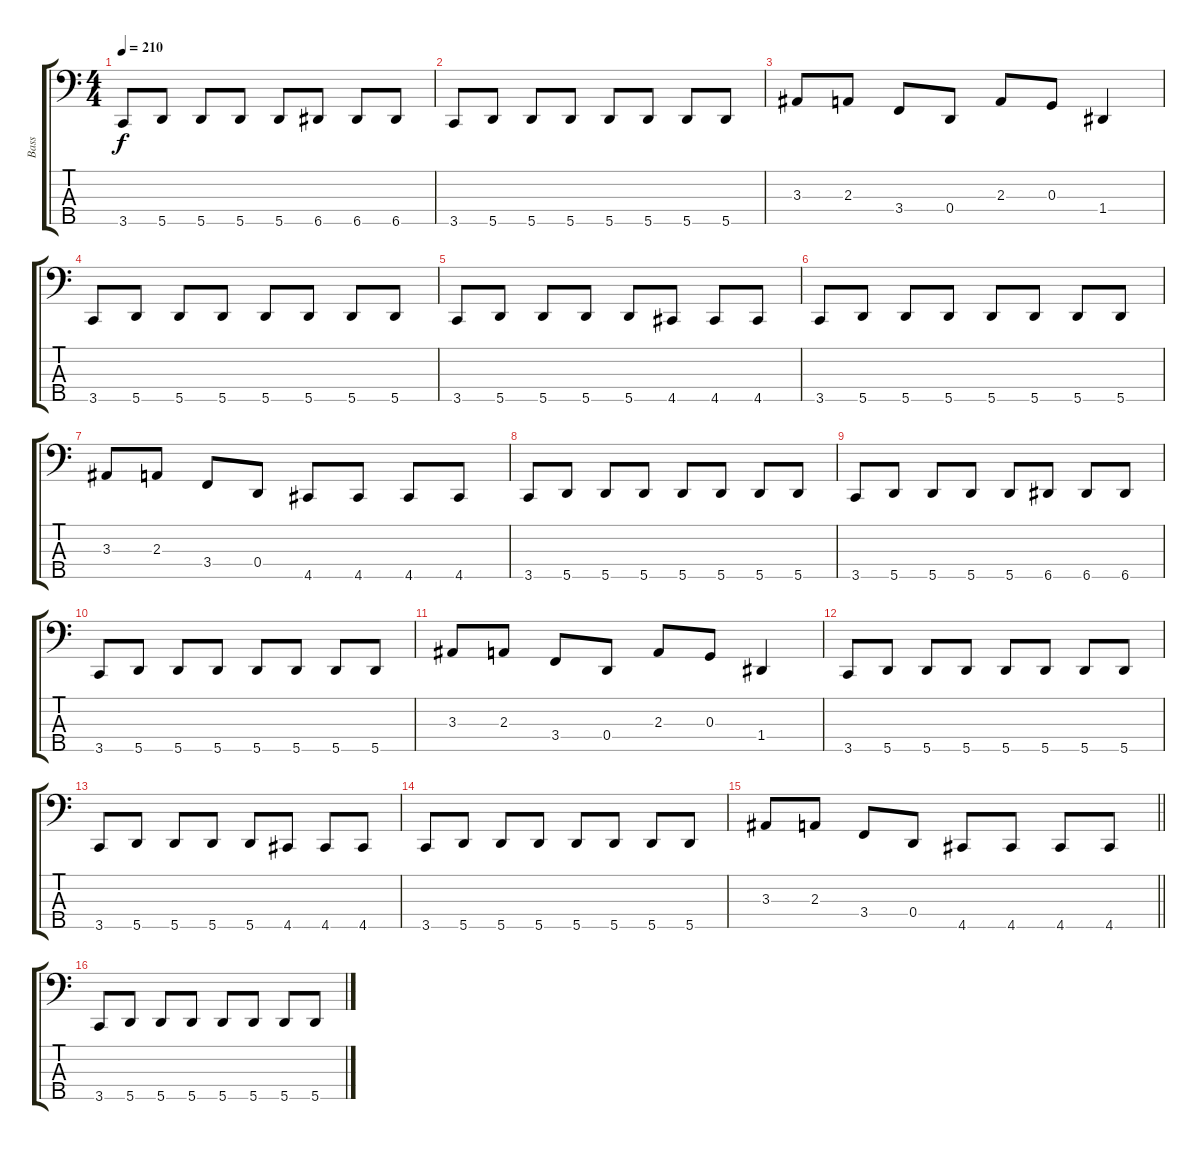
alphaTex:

\track ("Bass" "Bass") {instrument electricbasspick}
\staff {score tabs}
\tuning (F2 C2 G1 D1 A0) {hide}
\ts (4 4)
\tempo 210
\clef f4
\ks c
3.5.8{dy f} 5.5.8 5.5.8 5.5.8 5.5.8 6.5.8 6.5.8 6.5.8 |
3.5.8 5.5.8 5.5.8 5.5.8 5.5.8 5.5.8 5.5.8 5.5.8 |
3.3.8 2.3.8 3.4.8 0.4.8 2.3.8 0.3.8 1.4.4 |
3.5.8 5.5.8 5.5.8 5.5.8 5.5.8 5.5.8 5.5.8 5.5.8 |
3.5.8 5.5.8 5.5.8 5.5.8 5.5.8 4.5.8 4.5.8 4.5.8 |
3.5.8 5.5.8 5.5.8 5.5.8 5.5.8 5.5.8 5.5.8 5.5.8 |
3.3.8 2.3.8 3.4.8 0.4.8 4.5.8 4.5.8 4.5.8 4.5.8 |
3.5.8 5.5.8 5.5.8 5.5.8 5.5.8 5.5.8 5.5.8 5.5.8 |
3.5.8 5.5.8 5.5.8 5.5.8 5.5.8 6.5.8 6.5.8 6.5.8 |
3.5.8 5.5.8 5.5.8 5.5.8 5.5.8 5.5.8 5.5.8 5.5.8 |
3.3.8 2.3.8 3.4.8 0.4.8 2.3.8 0.3.8 1.4.4 |
3.5.8 5.5.8 5.5.8 5.5.8 5.5.8 5.5.8 5.5.8 5.5.8 |
3.5.8 5.5.8 5.5.8 5.5.8 5.5.8 4.5.8 4.5.8 4.5.8 |
3.5.8 5.5.8 5.5.8 5.5.8 5.5.8 5.5.8 5.5.8 5.5.8 |
\barLineRight lightlight
3.3.8 2.3.8 3.4.8 0.4.8 4.5.8 4.5.8 4.5.8 4.5.8 |
\section ("" "")
3.5.8 5.5.8 5.5.8 5.5.8 5.5.8 5.5.8 5.5.8 5.5.8
